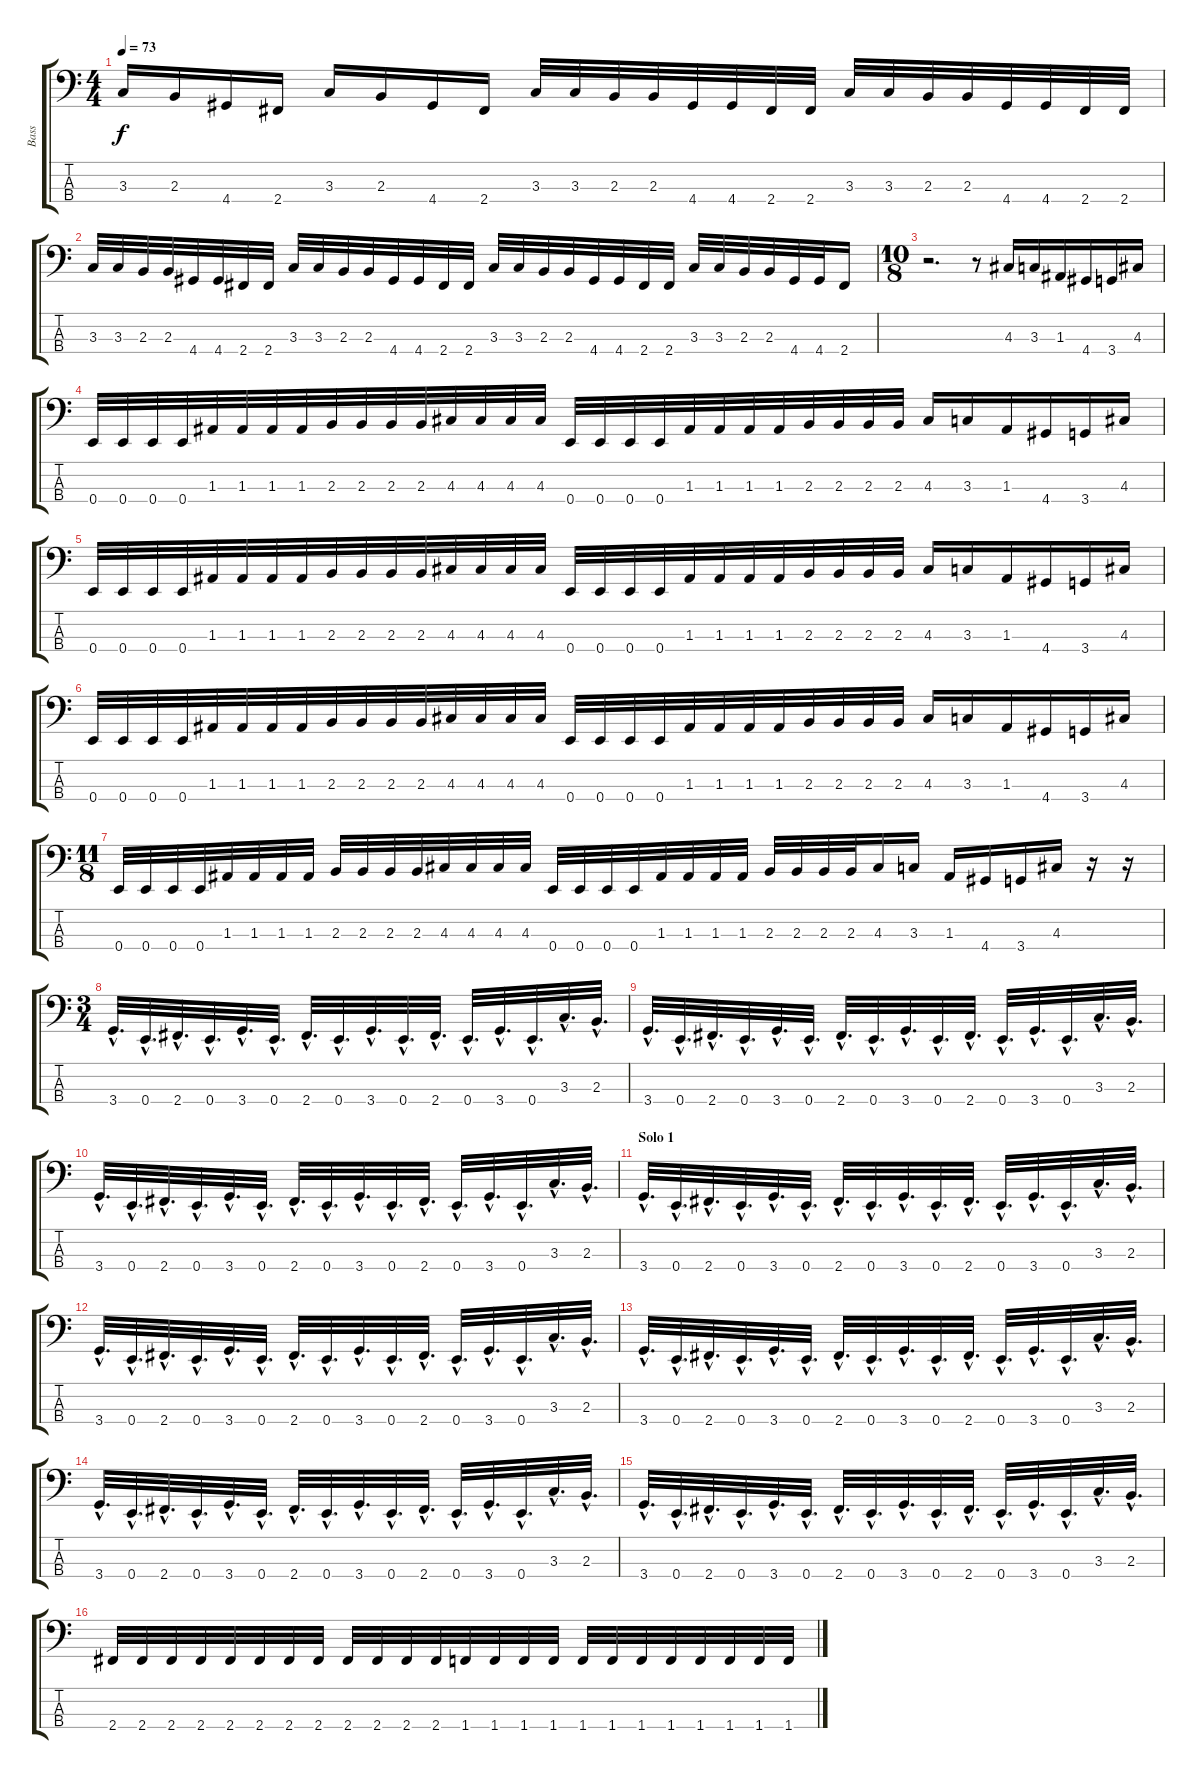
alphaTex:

\track ("Bass" "Bass") {instrument electricbasspick}
\staff {score tabs}
\tuning (G2 D2 A1 E1) {hide}
\ts (4 4)
\tempo 73
\clef f4
\ks c
3.3.16{dy f instrument electricbasspick} 2.3.16 4.4.16 2.4.16 3.3.16 2.3.16 4.4.16 2.4.16 3.3.32 3.3.32 2.3.32 2.3.32 4.4.32 4.4.32 2.4.32 2.4.32 3.3.32 3.3.32 2.3.32 2.3.32 4.4.32 4.4.32 2.4.32 2.4.32 |
3.3.32 3.3.32 2.3.32 2.3.32 4.4.32 4.4.32 2.4.32 2.4.32 3.3.32 3.3.32 2.3.32 2.3.32 4.4.32 4.4.32 2.4.32 2.4.32 3.3.32 3.3.32 2.3.32 2.3.32 4.4.32 4.4.32 2.4.32 2.4.32 3.3.32 3.3.32 2.3.32 2.3.32 4.4.32 4.4.32 2.4.16 |
\ts (10 8)
r.2{d} r.8 4.3.16 3.3.16 1.3.16 4.4.16 3.4.16 4.3.16 |
0.4.32 0.4.32 0.4.32 0.4.32 1.3.32 1.3.32 1.3.32 1.3.32 2.3.32 2.3.32 2.3.32 2.3.32 4.3.32 4.3.32 4.3.32 4.3.32 0.4.32 0.4.32 0.4.32 0.4.32 1.3.32 1.3.32 1.3.32 1.3.32 2.3.32 2.3.32 2.3.32 2.3.32 4.3.16 3.3.16 1.3.16 4.4.16 3.4.16 4.3.16 |
0.4.32 0.4.32 0.4.32 0.4.32 1.3.32 1.3.32 1.3.32 1.3.32 2.3.32 2.3.32 2.3.32 2.3.32 4.3.32 4.3.32 4.3.32 4.3.32 0.4.32 0.4.32 0.4.32 0.4.32 1.3.32 1.3.32 1.3.32 1.3.32 2.3.32 2.3.32 2.3.32 2.3.32 4.3.16 3.3.16 1.3.16 4.4.16 3.4.16 4.3.16 |
0.4.32 0.4.32 0.4.32 0.4.32 1.3.32 1.3.32 1.3.32 1.3.32 2.3.32 2.3.32 2.3.32 2.3.32 4.3.32 4.3.32 4.3.32 4.3.32 0.4.32 0.4.32 0.4.32 0.4.32 1.3.32 1.3.32 1.3.32 1.3.32 2.3.32 2.3.32 2.3.32 2.3.32 4.3.16 3.3.16 1.3.16 4.4.16 3.4.16 4.3.16 |
\ts (11 8)
0.4.32 0.4.32 0.4.32 0.4.32 1.3.32 1.3.32 1.3.32 1.3.32 2.3.32 2.3.32 2.3.32 2.3.32 4.3.32 4.3.32 4.3.32 4.3.32 0.4.32 0.4.32 0.4.32 0.4.32 1.3.32 1.3.32 1.3.32 1.3.32 2.3.32 2.3.32 2.3.32 2.3.32 4.3.16 3.3.16 1.3.16 4.4.16 3.4.16 4.3.16 r.16 r.16 |
\ts (3 4)
3.4{hac}.32{d} 0.4{hac}.32{d} 2.4{hac}.32{d} 0.4{hac}.32{d} 3.4{hac}.32{d} 0.4{hac}.32{d} 2.4{hac}.32{d} 0.4{hac}.32{d} 3.4{hac}.32{d} 0.4{hac}.32{d} 2.4{hac}.32{d} 0.4{hac}.32{d} 3.4{hac}.32{d} 0.4{hac}.32{d} 3.3{hac}.32{d} 2.3{hac}.32{d} |
3.4{hac}.32{d} 0.4{hac}.32{d} 2.4{hac}.32{d} 0.4{hac}.32{d} 3.4{hac}.32{d} 0.4{hac}.32{d} 2.4{hac}.32{d} 0.4{hac}.32{d} 3.4{hac}.32{d} 0.4{hac}.32{d} 2.4{hac}.32{d} 0.4{hac}.32{d} 3.4{hac}.32{d} 0.4{hac}.32{d} 3.3{hac}.32{d} 2.3{hac}.32{d} |
3.4{hac}.32{d} 0.4{hac}.32{d} 2.4{hac}.32{d} 0.4{hac}.32{d} 3.4{hac}.32{d} 0.4{hac}.32{d} 2.4{hac}.32{d} 0.4{hac}.32{d} 3.4{hac}.32{d} 0.4{hac}.32{d} 2.4{hac}.32{d} 0.4{hac}.32{d} 3.4{hac}.32{d} 0.4{hac}.32{d} 3.3{hac}.32{d} 2.3{hac}.32{d} |
\section ("" "Solo 1")
3.4{hac}.32{d} 0.4{hac}.32{d} 2.4{hac}.32{d} 0.4{hac}.32{d} 3.4{hac}.32{d} 0.4{hac}.32{d} 2.4{hac}.32{d} 0.4{hac}.32{d} 3.4{hac}.32{d} 0.4{hac}.32{d} 2.4{hac}.32{d} 0.4{hac}.32{d} 3.4{hac}.32{d} 0.4{hac}.32{d} 3.3{hac}.32{d} 2.3{hac}.32{d} |
3.4{hac}.32{d} 0.4{hac}.32{d} 2.4{hac}.32{d} 0.4{hac}.32{d} 3.4{hac}.32{d} 0.4{hac}.32{d} 2.4{hac}.32{d} 0.4{hac}.32{d} 3.4{hac}.32{d} 0.4{hac}.32{d} 2.4{hac}.32{d} 0.4{hac}.32{d} 3.4{hac}.32{d} 0.4{hac}.32{d} 3.3{hac}.32{d} 2.3{hac}.32{d} |
3.4{hac}.32{d} 0.4{hac}.32{d} 2.4{hac}.32{d} 0.4{hac}.32{d} 3.4{hac}.32{d} 0.4{hac}.32{d} 2.4{hac}.32{d} 0.4{hac}.32{d} 3.4{hac}.32{d} 0.4{hac}.32{d} 2.4{hac}.32{d} 0.4{hac}.32{d} 3.4{hac}.32{d} 0.4{hac}.32{d} 3.3{hac}.32{d} 2.3{hac}.32{d} |
3.4{hac}.32{d} 0.4{hac}.32{d} 2.4{hac}.32{d} 0.4{hac}.32{d} 3.4{hac}.32{d} 0.4{hac}.32{d} 2.4{hac}.32{d} 0.4{hac}.32{d} 3.4{hac}.32{d} 0.4{hac}.32{d} 2.4{hac}.32{d} 0.4{hac}.32{d} 3.4{hac}.32{d} 0.4{hac}.32{d} 3.3{hac}.32{d} 2.3{hac}.32{d} |
3.4{hac}.32{d} 0.4{hac}.32{d} 2.4{hac}.32{d} 0.4{hac}.32{d} 3.4{hac}.32{d} 0.4{hac}.32{d} 2.4{hac}.32{d} 0.4{hac}.32{d} 3.4{hac}.32{d} 0.4{hac}.32{d} 2.4{hac}.32{d} 0.4{hac}.32{d} 3.4{hac}.32{d} 0.4{hac}.32{d} 3.3{hac}.32{d} 2.3{hac}.32{d} |
2.4.32 2.4.32 2.4.32 2.4.32 2.4.32 2.4.32 2.4.32 2.4.32 2.4.32 2.4.32 2.4.32 2.4.32 1.4.32 1.4.32 1.4.32 1.4.32 1.4.32 1.4.32 1.4.32 1.4.32 1.4.32 1.4.32 1.4.32 1.4.32
